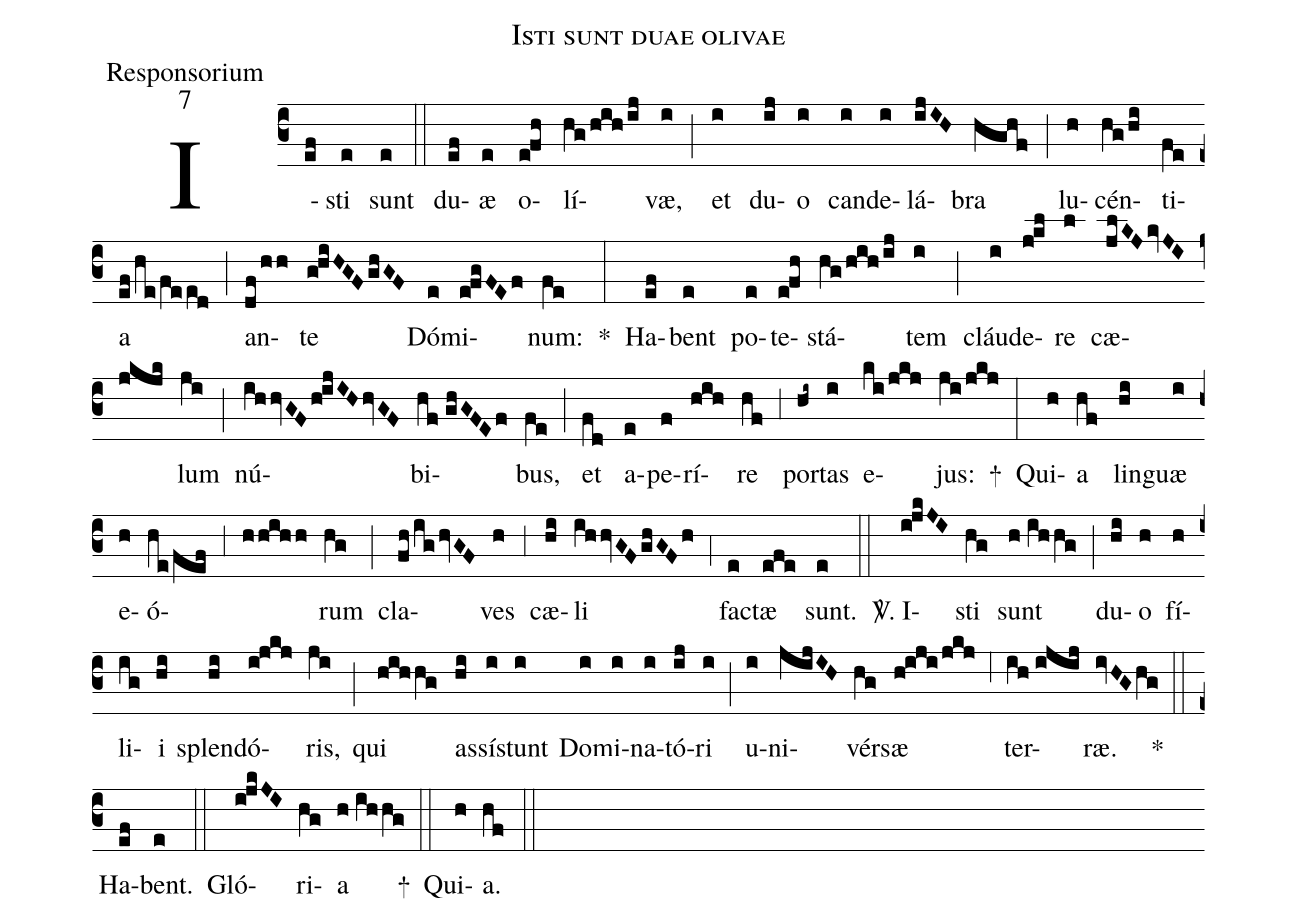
name:Isti sunt duae olivae;
office-part:Responsorium;
mode:7;
%%
(c3) I(ef)sti(e) sunt(e) (::)
du(ef)æ(e) o(e!fh)lí(hg/hih/ij)væ,(i) (;) et(i) du(ij)o(i) can(i)de(i)lá(ijIH)bra(hghf) (;) lu(h)cén(hg/hi)ti(fe)a(ef/he/feed) (;) an(df/hh)te(g!hiHGF/ghGF) Dó(e)mi(e!fgFEf)num:(fe) *(:) Ha(ef)bent(e) po(e)te(e!fh)stá(hg/hih/ij)tem(i) (;) cláu(i)de(j!kl)re(l) cæ(jlKJ/kvJI//jkjk)lum(ji) (;) nú(ihhvGF/h!ijIH/hvGF)bi(hf//ghGFEf)bus,(fe) (;) et(fd) a(e)pe(f)rí(hih)re(hf) (,3) por(hi~)tas(i) e(ki/jkj)jus:(ji/jkj) +(:) Qui(h)a(hf) lin(hi)guæ(i) e(h)ó(he/fef;3hhihh)rum(hg) (;) cla(fh/ig/hvGF)ves(h) (,3) cæ(hi)li(ihhvGF/ghGFh) (,4) fa(e)ctæ(efe) sunt.(e) (::)

<sp>V/</sp>. I(i!jkJI)sti(hg) sunt(h//ihhg) (;) du(hi)o(h) fí(h)li(ig)i(hi) splen(hi)dó(i!jkj)ris,(ji) (;) qui(hihhg) as(hi)sí(i)stunt(i) Do(i)mi(i)na(i)tó(ij)ri(i) (;) u(i)ni(jijIH)vér(hg)sæ(h!iji/jkj) (,6) ter(ih//ijij)ræ.(ivHG/hg) *(::) Ha(ef)bent.(e) (::)

Gló(i!jkJI)ri(hg)a(h//ihhg) +(::) Qui(h)a.(hf) (::)
